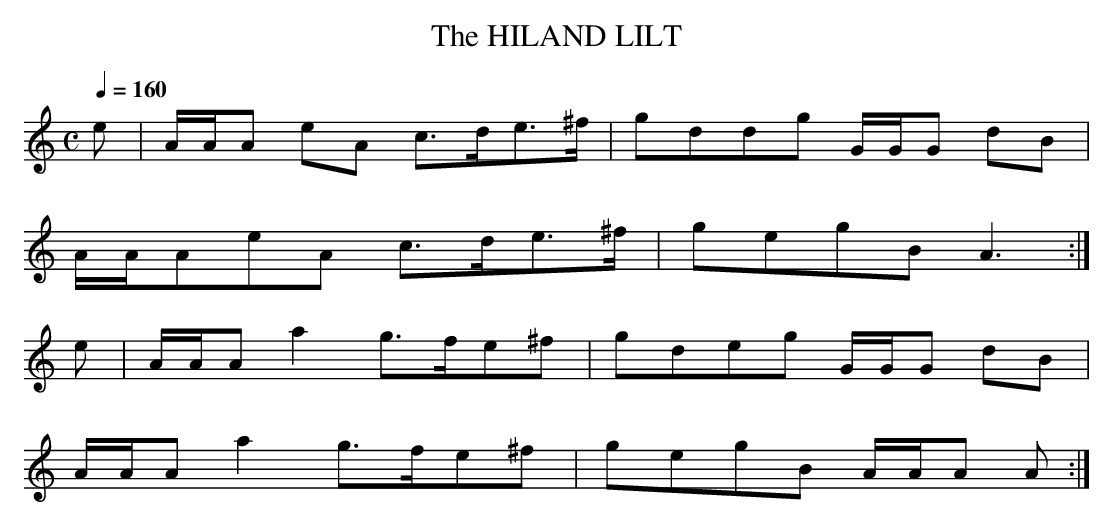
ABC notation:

X:1
T:HILAND LILT, The
Z;BB
M:C
L:1/8
Q:1/4=160
K:Am
e|A/A/A eA c>de>^f|gddg G/G/G dB|
A/A/AeA c>de>^f|gegB A3 :|
e|A/A/A a2 g>fe^f|gdeg G/G/G dB|
A/A/A a2 g>fe^f|gegB A/A/A A :|
